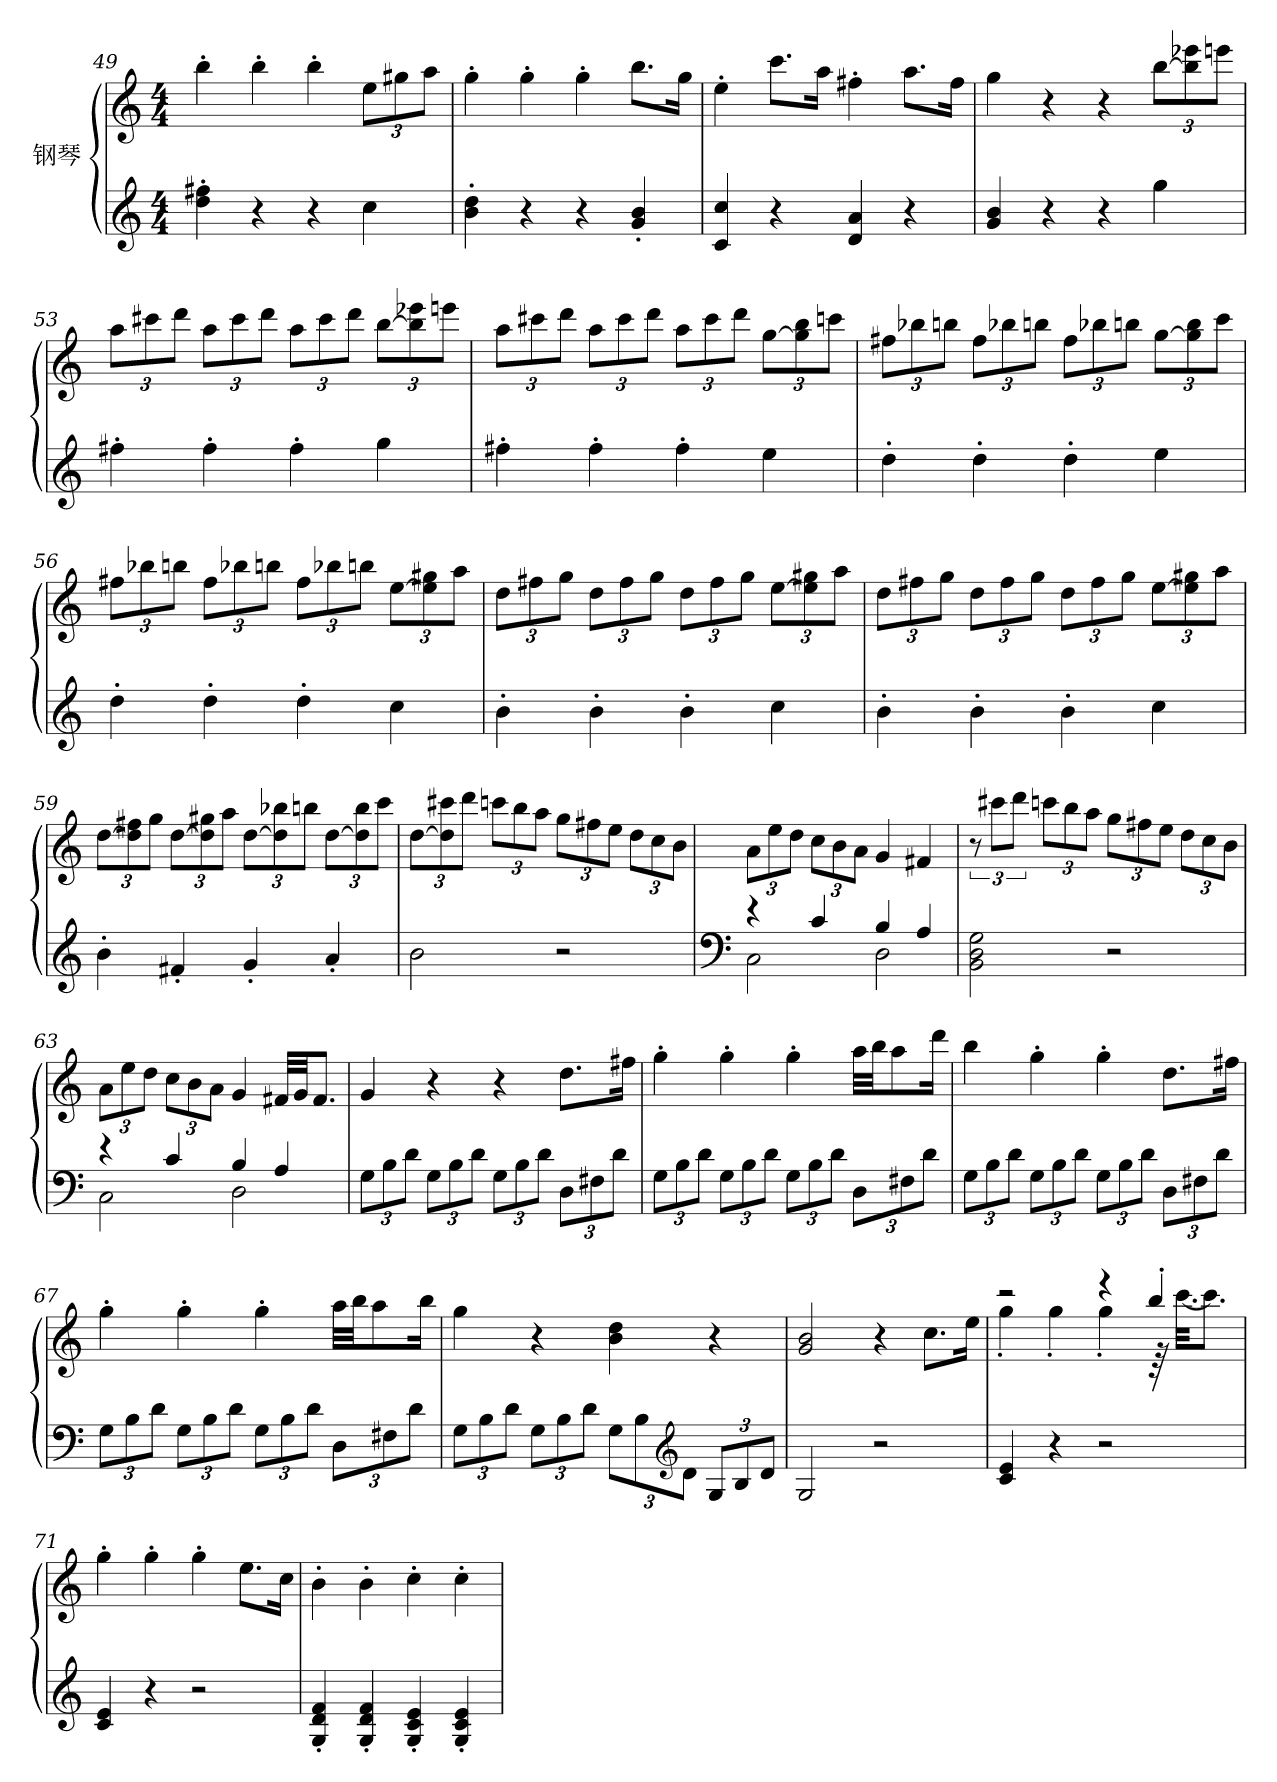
**kern	**kern
*part1	*part1
*staff2	*staff1
*I"钢琴	*
*clefG2	*clefG2
*k[]	*k[]
*M4/4	*M4/4
=49	=49
4dd\' 4ff#X\'	4bb'\
4r	4bb'\
4r	4bb'\
*	*Xbrackettup
4cc\	12ee\L
.	12gg#X\
.	12aa\J
=50	=50
4b\' 4dd\'	4gg'\
4r	4gg'\
4r	4gg'\
4g/' 4b/'	8.bb\L
.	16gg\Jk
!!LO:LB:g=z
=51	=51
4c/ 4cc/	4ee'\
4r	8.ccc\L
.	16aa\Jk
4d/ 4a/	4ff#X'\
4r	8.aa\L
.	16ff#\Jk
=52	=52
4g/ 4b/	4gg\
4r	4r
4r	4r
4gg\	[12bb\L
.	12bb\] 12eee-X\
.	12eeen\J
=53	=53
4ff#X'\	12aa\L
.	12ccc#X\
.	12ddd\J
4ff#'\	12aa\L
.	12ccc#\
.	12ddd\J
4ff#'\	12aa\L
.	12ccc#\
.	12ddd\J
4gg\	[12bb\L
.	12bb\] 12eee-X\
.	12eeen\J
!!LO:LB:g=z
=54	=54
4ff#X'\	12aa\L
.	12ccc#X\
.	12ddd\J
4ff#'\	12aa\L
.	12ccc#\
.	12ddd\J
4ff#'\	12aa\L
.	12ccc#\
.	12ddd\J
4ee\	[12gg\L
.	12gg\] 12bb\
.	12cccn\J
=55	=55
4dd'\	12ff#X\L
.	12bb-X\
.	12bbn\J
4dd'\	12ff#\L
.	12bb-X\
.	12bbn\J
4dd'\	12ff#\L
.	12bb-X\
.	12bbn\J
4ee\	[12gg\L
.	12gg\] 12bb\
.	12ccc\J
!!LO:LB:g=z
=56	=56
4dd'\	12ff#X\L
.	12bb-X\
.	12bbn\J
4dd'\	12ff#\L
.	12bb-X\
.	12bbn\J
4dd'\	12ff#\L
.	12bb-X\
.	12bbn\J
4cc\	[12ee\L
.	12ee\] 12gg#X\
.	12aa\J
=57	=57
4b'\	12dd\L
.	12ff#X\
.	12gg\J
4b'\	12dd\L
.	12ff#\
.	12gg\J
4b'\	12dd\L
.	12ff#\
.	12gg\J
4cc\	[12ee\L
.	12ee\] 12gg#X\
.	12aa\J
=58	=58
4b'\	12dd\L
.	12ff#X\
.	12gg\J
4b'\	12dd\L
.	12ff#\
.	12gg\J
4b'\	12dd\L
.	12ff#\
.	12gg\J
4cc\	[12ee\L
.	12ee\] 12gg#X\
.	12aa\J
!!LO:LB:g=z
=59	=59
4b'\	[12dd\L
.	12dd\] 12ff#X\
.	12gg\J
4f#X'/	[12dd\L
.	12dd\] 12gg#X\
.	12aa\J
4g'/	[12dd\L
.	12dd\] 12bb-X\
.	12bbn\J
4a'/	[12dd\L
.	12dd\] 12bb\
.	12ccc\J
=60	=60
2b\	[12dd\L
.	12dd\] 12ccc#X\
.	12ddd\J
.	12cccn\L
.	12bb\
.	12aa\J
2r	12gg\L
.	12ff#X\
.	12ee\J
.	12dd\L
.	12cc\
.	12b\J
=61	=61
*clefF4	*
*^	*
4r	2C\	12a\L
.	.	12ee\
.	.	12dd\J
4c/	.	12cc\L
.	.	12b\
.	.	12a\J
4B/	2D\	4g/
4A/	.	4f#X/
*v	*v	*
!!LO:PB:g=z
=62	=62
*	*brackettup
2BB\ 2D\ 2G\	12r
.	12ccc#X\L
.	12ddd\J
*	*Xbrackettup
.	12cccn\L
.	12bb\
.	12aa\J
2r	12gg\L
.	12ff#X\
.	12ee\J
.	12dd\L
.	12cc\
.	12b\J
=63	=63
*^	*
4r	2C\	12a\L
.	.	12ee\
.	.	12dd\J
4c/	.	12cc\L
.	.	12b\
.	.	12a\J
4B/	2D\	4g/
4A/	.	32f#X/LLL
.	.	32g/JJ
.	.	8.f#/J
*v	*v	*
=64	=64
*Xbrackettup	*
12G\L	4g/
12B\	.
12d\J	.
12G\L	4r
12B\	.
12d\J	.
12G\L	4r
12B\	.
12d\J	.
12D\L	8.dd\L
12F#X\	.
12d\J	.
.	16ff#X\Jk
!!LO:LB:g=z
=65	=65
12G\L	4gg'\
12B\	.
12d\J	.
12G\L	4gg'\
12B\	.
12d\J	.
12G\L	4gg'\
12B\	.
12d\J	.
12D\L	32aa\LLL
.	32bb\JJ
.	8aa\
12F#X\	.
12d\J	.
.	16ddd\Jk
=66	=66
12G\L	4bb\
12B\	.
12d\J	.
12G\L	4gg'\
12B\	.
12d\J	.
12G\L	4gg'\
12B\	.
12d\J	.
12D\L	8.dd\L
12F#X\	.
12d\J	.
.	16ff#X\Jk
=67	=67
12G\L	4gg'\
12B\	.
12d\J	.
12G\L	4gg'\
12B\	.
12d\J	.
12G\L	4gg'\
12B\	.
12d\J	.
12D\L	32aa\LLL
.	32bb\JJ
.	8aa\
12F#X\	.
12d\J	.
.	16bb\Jk
!!LO:LB:g=z
=68	=68
12G\L	4gg\
12B\	.
12d\J	.
12G\L	4r
12B\	.
12d\J	.
12G\L	4b\ 4dd\
12B\	.
*clefG2	*
12d\J	.
12G/L	4r
12B/	.
12d/J	.
=69	=69
2G/	2g/ 2b/
2r	4r
.	8.cc\L
.	16ee\Jk
=70	=70
*	*^
4c/ 4e/	2r	4gg'\
4r	.	4gg'\
2r	4r	4gg'\
.	4bb'/	64r
.	.	[32.ccc\KKL
.	.	8.ccc\J]
*	*v	*v
=71	=71
4c/ 4e/	4gg'\
4r	4gg'\
2r	4gg'\
.	8.ee\L
.	16cc\Jk
=72	=72
4G/' 4d/' 4f/'	4b'\
4G/' 4d/' 4f/'	4b'\
4G/' 4c/' 4e/'	4cc'\
4G/' 4c/' 4e/'	4cc'\
=	=
*-	*-
